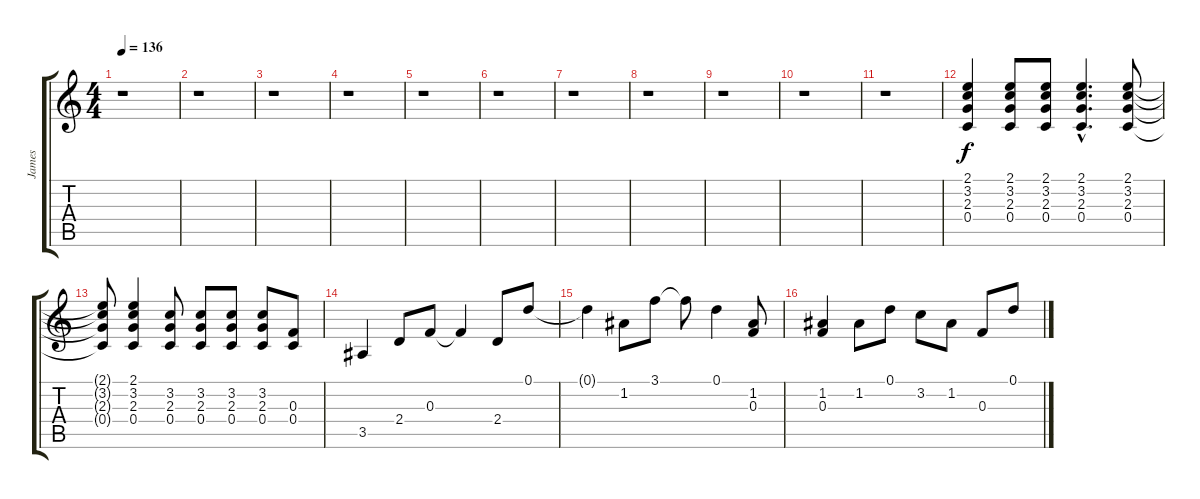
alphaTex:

\track ("James" "James") {instrument distortionguitar}
\staff {score tabs}
\tuning (D4 A3 F3 C3 G2 D2) {hide}
\ts (4 4)
\tempo 136
\clef g2
\ks c
r.1{dy f} |
r.1 |
r.1 |
r.1 |
r.1 |
r.1 |
r.1 |
r.1 |
r.1 |
r.1 |
r.1 |
(2.1 3.2 2.3 0.4).4 (2.1 3.2 2.3 0.4).8 (2.1 3.2 2.3 0.4).8 (2.1{hac} 3.2{hac} 2.3{hac} 0.4{hac}).4{d} (2.1 3.2 2.3 0.4).8 |
(2.1{t} 3.2{t} 2.3{t} 0.4{t}).8 (2.1 3.2 2.3 0.4).4 (3.2 2.3 0.4).8 (3.2 2.3 0.4).8 (3.2 2.3 0.4).8 (3.2 2.3 0.4).8 (0.3 0.4).8 |
3.5.4 2.4.8 0.3.8 0.3{t}.4 2.4.8 0.1.8 |
0.1{t}.4 1.2.8 3.1.8 3.1{t}.8 0.1.4 (1.2 0.3).8 |
(1.2 0.3).4 1.2.8 0.1.8 3.2.8 1.2.8 0.3.8 0.1.8
